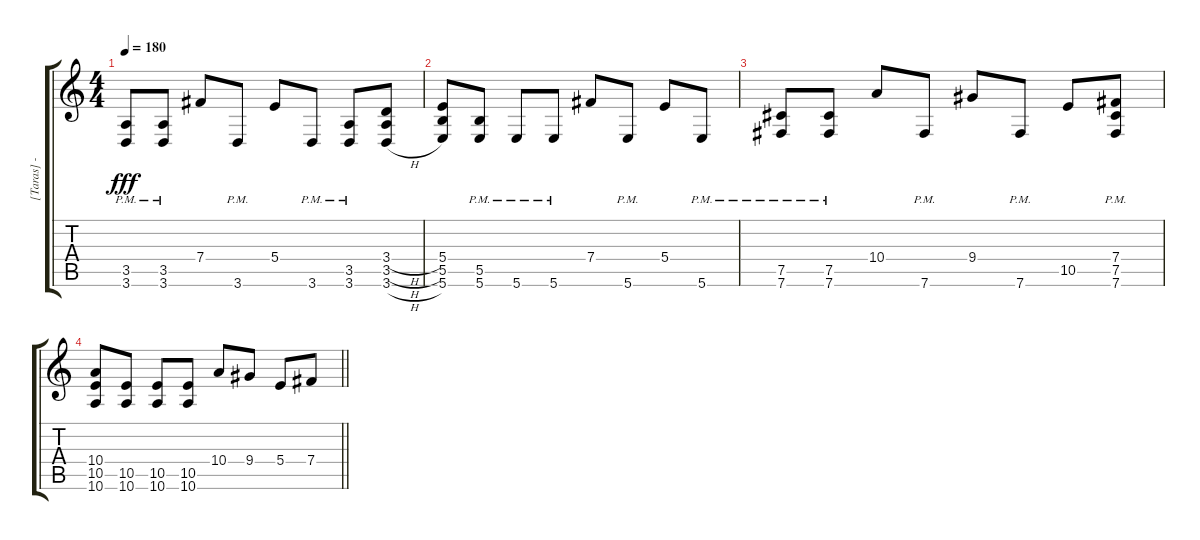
\track ("[Taras] - Rhythm Guitar" "[Taras] - ") {instrument distortionguitar}
\staff {score tabs}
\tuning (Db4 Ab3 E3 B2 Gb2 B1) {hide}
\ts (4 4)
\tempo 180
\clef g2
\ks c
(3.5{pm} 3.6{pm}).8{dy fff} (3.5{pm} 3.6{pm}).8 7.4.8 3.6{pm}.8 5.4.8 3.6{pm}.8 (3.5{pm} 3.6{pm}).8 (3.4{h} 3.5{h} 3.6{h}).8 |
(5.4 5.5 5.6).8 (5.5{pm} 5.6{pm}).8 5.6{pm}.8 5.6{pm}.8 7.4.8 5.6{pm}.8 5.4.8 5.6{pm}.8 |
(7.5{pm} 7.6{pm}).8 (7.5{pm} 7.6{pm}).8 10.4.8 7.6{pm}.8 9.4.8 7.6{pm}.8 10.5.8 (7.4 7.5 7.6{pm}).8 |
\barLineRight lightlight
(10.4 10.5 10.6).8 (10.5 10.6).8 (10.5 10.6).8 (10.5 10.6).8 10.4.8 9.4.8 5.4.8 7.4.8
